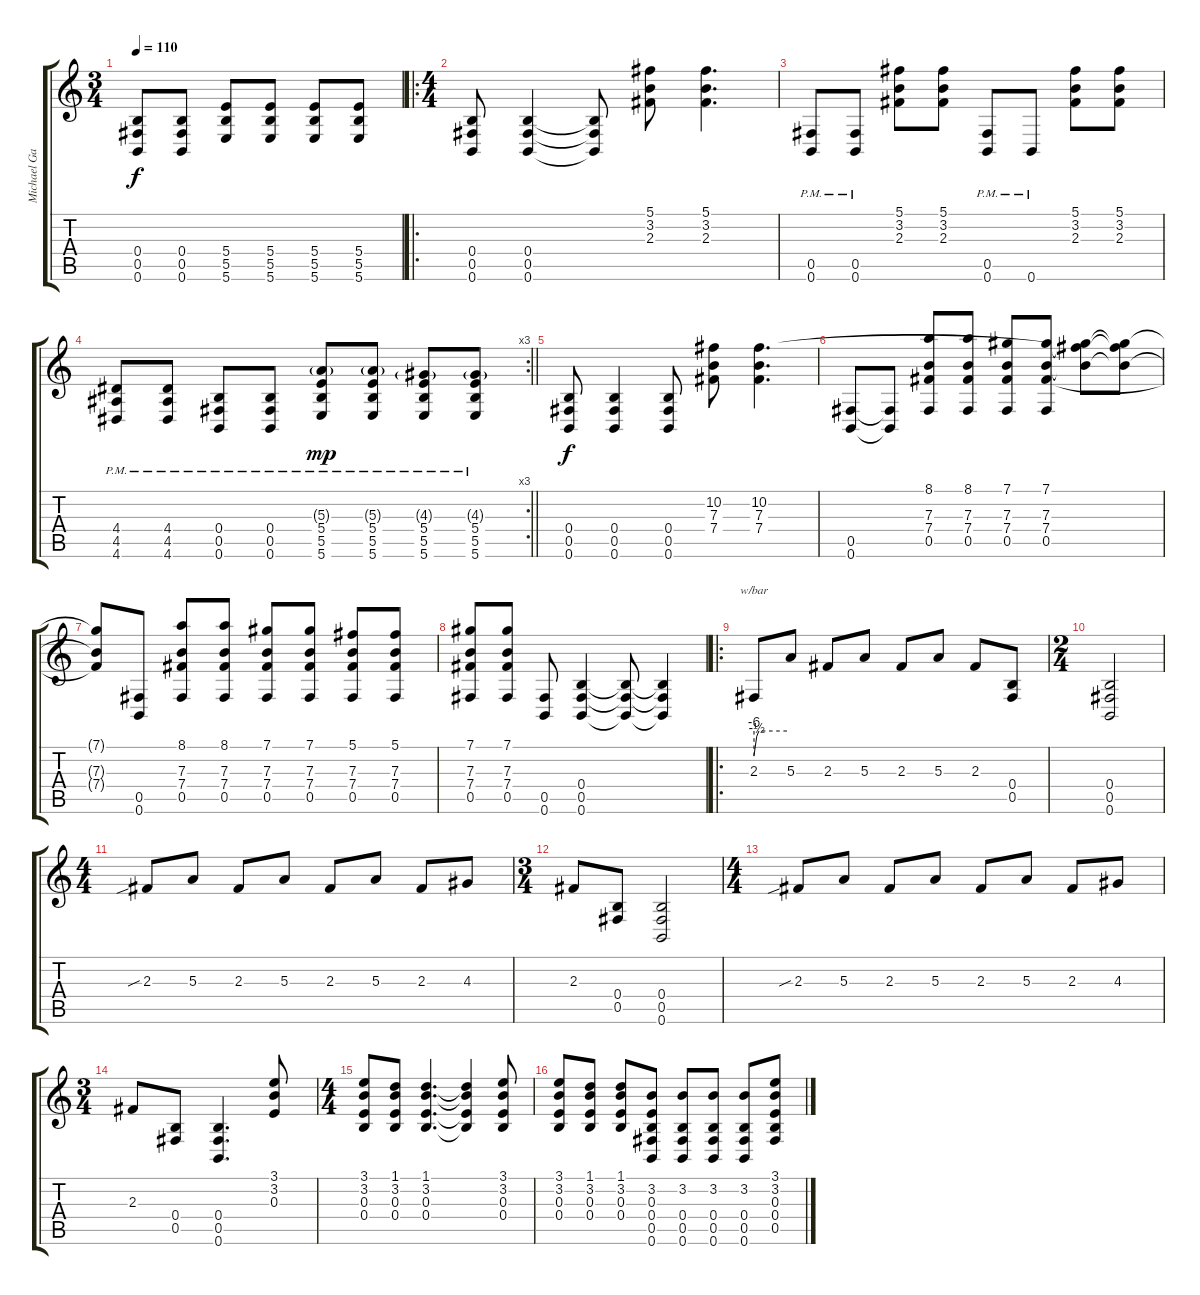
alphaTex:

\track ("Michael Gallagher" "Michael Ga") {instrument distortionguitar}
\staff {score tabs}
\tuning (Db4 Ab3 E3 B2 Gb2 B1) {hide}
\ts (3 4)
\tempo 110
\clef g2
\ks c
(0.4 0.5 0.6).8{dy f} (0.4 0.5 0.6).8 (5.4 5.5 5.6).8 (5.4 5.5 5.6).8 (5.4 5.5 5.6).8 (5.4 5.5 5.6).8 |
\ro
\ts (4 4)
(0.4 0.5 0.6).8 (0.4 0.5 0.6).4 (0.4{t} 0.5{t} 0.6{t}).8 (5.1 3.2 2.3).8 (5.1 3.2 2.3).4{d} |
(0.5{pm} 0.6{pm}).8 (0.5{pm} 0.6{pm}).8 (5.1 3.2 2.3).8 (5.1 3.2 2.3).8 (0.5{pm} 0.6{pm}).8 0.6{pm}.8 (5.1 3.2 2.3).8 (5.1 3.2 2.3).8 |
\rc 3
\barLineRight lightlight
(4.4{pm} 4.5{pm} 4.6{pm}).8 (4.4{pm} 4.5{pm} 4.6{pm}).8 (0.4{pm} 0.5{pm} 0.6{pm}).8 (0.4{pm} 0.5{pm} 0.6{pm}).8 (5.3{g pm} 5.4{pm} 5.5{pm} 5.6{pm}).8{dy mp} (5.3{g pm} 5.4{pm} 5.5{pm} 5.6{pm}).8 (4.3{g pm} 5.4{pm} 5.5{pm} 5.6{pm}).8 (4.3{g pm} 5.4{pm} 5.5{pm} 5.6{pm}).8 |
(0.4 0.5 0.6).8{dy f} (0.4 0.5 0.6).4 (0.4 0.5 0.6).8 (10.2 7.3 7.4).8 (10.2 7.3 7.4).4{d} |
(0.5 0.6).8 (0.5{t} 0.6{t}).8 (8.1 7.3 7.4 0.5).8 (8.1 7.3 7.4 0.5).8 (7.1 7.3 7.4 0.5).8 (7.1 7.3 7.4 0.5).8 (7.1{t} 10.2{t} 7.3{t}).8 (7.1{t} 10.2{t} 7.3{t}).8 |
(7.1{t} 7.3{t} 7.4{t}).8 (0.5 0.6).8 (8.1 7.3 7.4 0.5).8 (8.1 7.3 7.4 0.5).8 (7.1 7.3 7.4 0.5).8 (7.1 7.3 7.4 0.5).8 (5.1 7.3 7.4 0.5).8 (5.1 7.3 7.4 0.5).8 |
(7.1 7.3 7.4 0.5).8 (7.1 7.3 7.4 0.5).8 (0.5 0.6).8 (0.4 0.5 0.6).4 (0.4{t} 0.5{t} 0.6{t}).8 (0.4{t} 0.5{t} 0.6{t}).4 |
\ro
2.3.8{tbe (custom default 0 -24 5 -2 9 0 60 0)} 5.3.8 2.3.8 5.3.8 2.3.8 5.3.8 2.3.8 (0.4 0.5).8 |
\ts (2 4)
(0.4 0.5 0.6).2 |
\ts (4 4)
2.3{sib}.8 5.3.8 2.3.8 5.3.8 2.3.8 5.3.8 2.3.8 4.3.8 |
\ts (3 4)
2.3.8 (0.4 0.5).8 (0.4 0.5 0.6).2 |
\ts (4 4)
2.3{sib}.8 5.3.8 2.3.8 5.3.8 2.3.8 5.3.8 2.3.8 4.3.8 |
\ts (3 4)
2.3.8 (0.4 0.5).8 (0.4 0.5 0.6).4{d} (3.1 3.2 0.3).8 |
\ts (4 4)
(3.1 3.2 0.3 0.4).8 (1.1 3.2 0.3 0.4).8 (1.1 3.2 0.3 0.4).4{d} (1.1{t} 3.2{t} 0.3{t} 0.4{t}).4 (3.1 3.2 0.3 0.4).8 |
(3.1 3.2 0.3 0.4).8 (1.1 3.2 0.3 0.4).8 (1.1 3.2 0.3 0.4).8 (3.2 0.3 0.4 0.5 0.6).8 (3.2 0.4 0.5 0.6).8 (3.2 0.4 0.5 0.6).8 (3.2 0.4 0.5 0.6).8 (3.1 3.2 0.3 0.4 0.5).8
